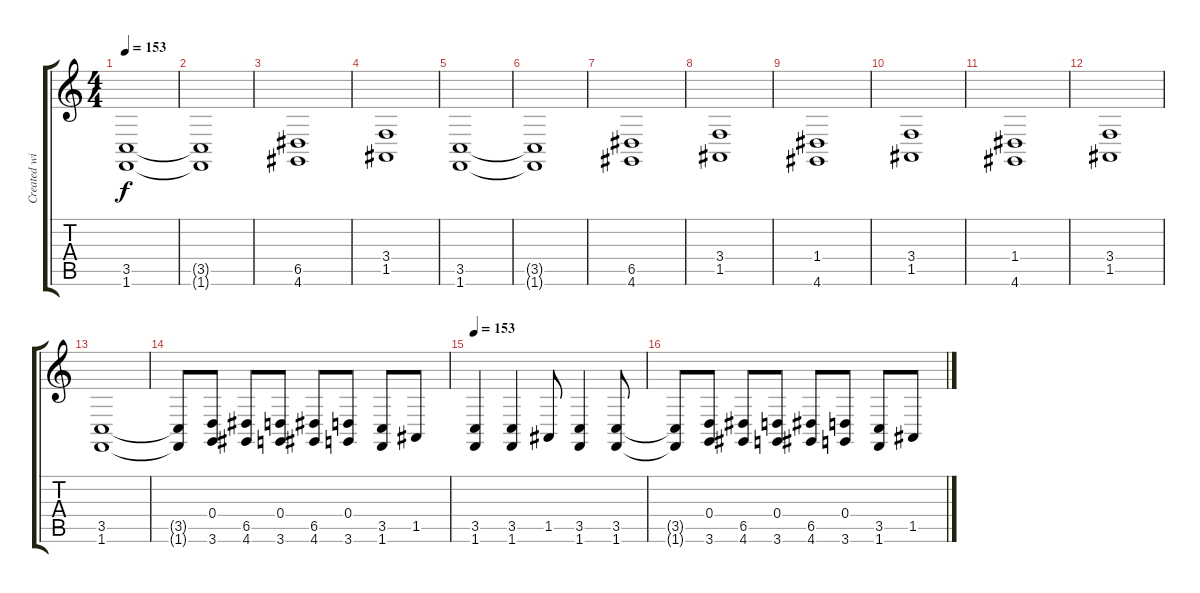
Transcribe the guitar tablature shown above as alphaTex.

\track ("Created with" "Created wi") {instrument gunshot}
\staff {score tabs}
\tuning (E4 B3 G3 D3 A2 E2) {hide}
\ts (4 4)
\tempo 153
\clef g2
\ks c
(3.5 1.6).1{dy f} |
(3.5{t} 1.6{t}).1 |
(6.5 4.6).1 |
(3.4 1.5).1 |
(3.5 1.6).1 |
(3.5{t} 1.6{t}).1 |
(6.5 4.6).1 |
(3.4 1.5).1 |
(1.4 4.6).1 |
(3.4 1.5).1 |
(1.4 4.6).1 |
(3.4 1.5).1 |
(3.5 1.6).1 |
(3.5{t} 1.6{t}).8 (0.4 3.6).8 (6.5 4.6).8 (0.4 3.6).8 (6.5 4.6).8 (0.4 3.6).8 (3.5 1.6).8 1.5.8 |
\tempo 153
(3.5 1.6).4 (3.5 1.6).4 1.5.8 (3.5 1.6).4 (3.5 1.6).8 |
(3.5{t} 1.6{t}).8 (0.4 3.6).8 (6.5 4.6).8 (0.4 3.6).8 (6.5 4.6).8 (0.4 3.6).8 (3.5 1.6).8 1.5.8
